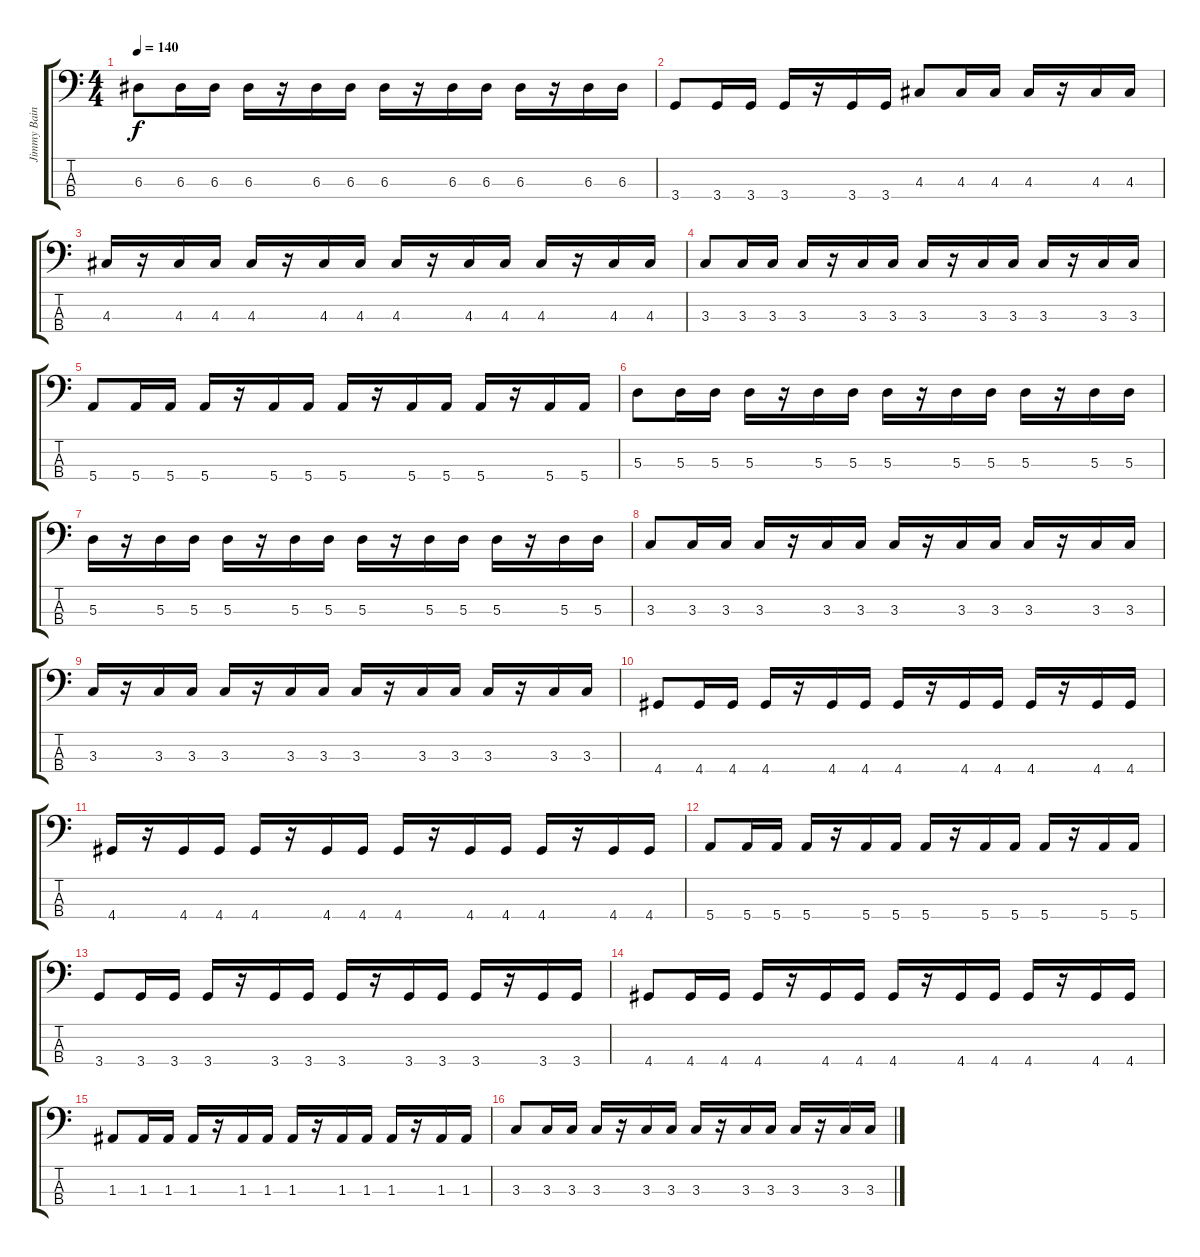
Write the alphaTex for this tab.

\track ("Jimmy Bain" "Jimmy Bain") {instrument electricbasspick}
\staff {score tabs}
\tuning (G2 D2 A1 E1) {hide}
\ts (4 4)
\tempo 140
\clef f4
\ks c
6.3.8{dy f} 6.3.16 6.3.16 6.3.16 r.16 6.3.16 6.3.16 6.3.16 r.16 6.3.16 6.3.16 6.3.16 r.16 6.3.16 6.3.16 |
3.4.8 3.4.16 3.4.16 3.4.16 r.16 3.4.16 3.4.16 4.3.8 4.3.16 4.3.16 4.3.16 r.16 4.3.16 4.3.16 |
4.3.16 r.16 4.3.16 4.3.16 4.3.16 r.16 4.3.16 4.3.16 4.3.16 r.16 4.3.16 4.3.16 4.3.16 r.16 4.3.16 4.3.16 |
3.3.8 3.3.16 3.3.16 3.3.16 r.16 3.3.16 3.3.16 3.3.16 r.16 3.3.16 3.3.16 3.3.16 r.16 3.3.16 3.3.16 |
5.4.8 5.4.16 5.4.16 5.4.16 r.16 5.4.16 5.4.16 5.4.16 r.16 5.4.16 5.4.16 5.4.16 r.16 5.4.16 5.4.16 |
5.3.8 5.3.16 5.3.16 5.3.16 r.16 5.3.16 5.3.16 5.3.16 r.16 5.3.16 5.3.16 5.3.16 r.16 5.3.16 5.3.16 |
5.3.16 r.16 5.3.16 5.3.16 5.3.16 r.16 5.3.16 5.3.16 5.3.16 r.16 5.3.16 5.3.16 5.3.16 r.16 5.3.16 5.3.16 |
3.3.8 3.3.16 3.3.16 3.3.16 r.16 3.3.16 3.3.16 3.3.16 r.16 3.3.16 3.3.16 3.3.16 r.16 3.3.16 3.3.16 |
3.3.16 r.16 3.3.16 3.3.16 3.3.16 r.16 3.3.16 3.3.16 3.3.16 r.16 3.3.16 3.3.16 3.3.16 r.16 3.3.16 3.3.16 |
4.4.8 4.4.16 4.4.16 4.4.16 r.16 4.4.16 4.4.16 4.4.16 r.16 4.4.16 4.4.16 4.4.16 r.16 4.4.16 4.4.16 |
4.4.16 r.16 4.4.16 4.4.16 4.4.16 r.16 4.4.16 4.4.16 4.4.16 r.16 4.4.16 4.4.16 4.4.16 r.16 4.4.16 4.4.16 |
5.4.8 5.4.16 5.4.16 5.4.16 r.16 5.4.16 5.4.16 5.4.16 r.16 5.4.16 5.4.16 5.4.16 r.16 5.4.16 5.4.16 |
3.4.8 3.4.16 3.4.16 3.4.16 r.16 3.4.16 3.4.16 3.4.16 r.16 3.4.16 3.4.16 3.4.16 r.16 3.4.16 3.4.16 |
4.4.8 4.4.16 4.4.16 4.4.16 r.16 4.4.16 4.4.16 4.4.16 r.16 4.4.16 4.4.16 4.4.16 r.16 4.4.16 4.4.16 |
1.3.8 1.3.16 1.3.16 1.3.16 r.16 1.3.16 1.3.16 1.3.16 r.16 1.3.16 1.3.16 1.3.16 r.16 1.3.16 1.3.16 |
3.3.8 3.3.16 3.3.16 3.3.16 r.16 3.3.16 3.3.16 3.3.16 r.16 3.3.16 3.3.16 3.3.16 r.16 3.3.16 3.3.16
